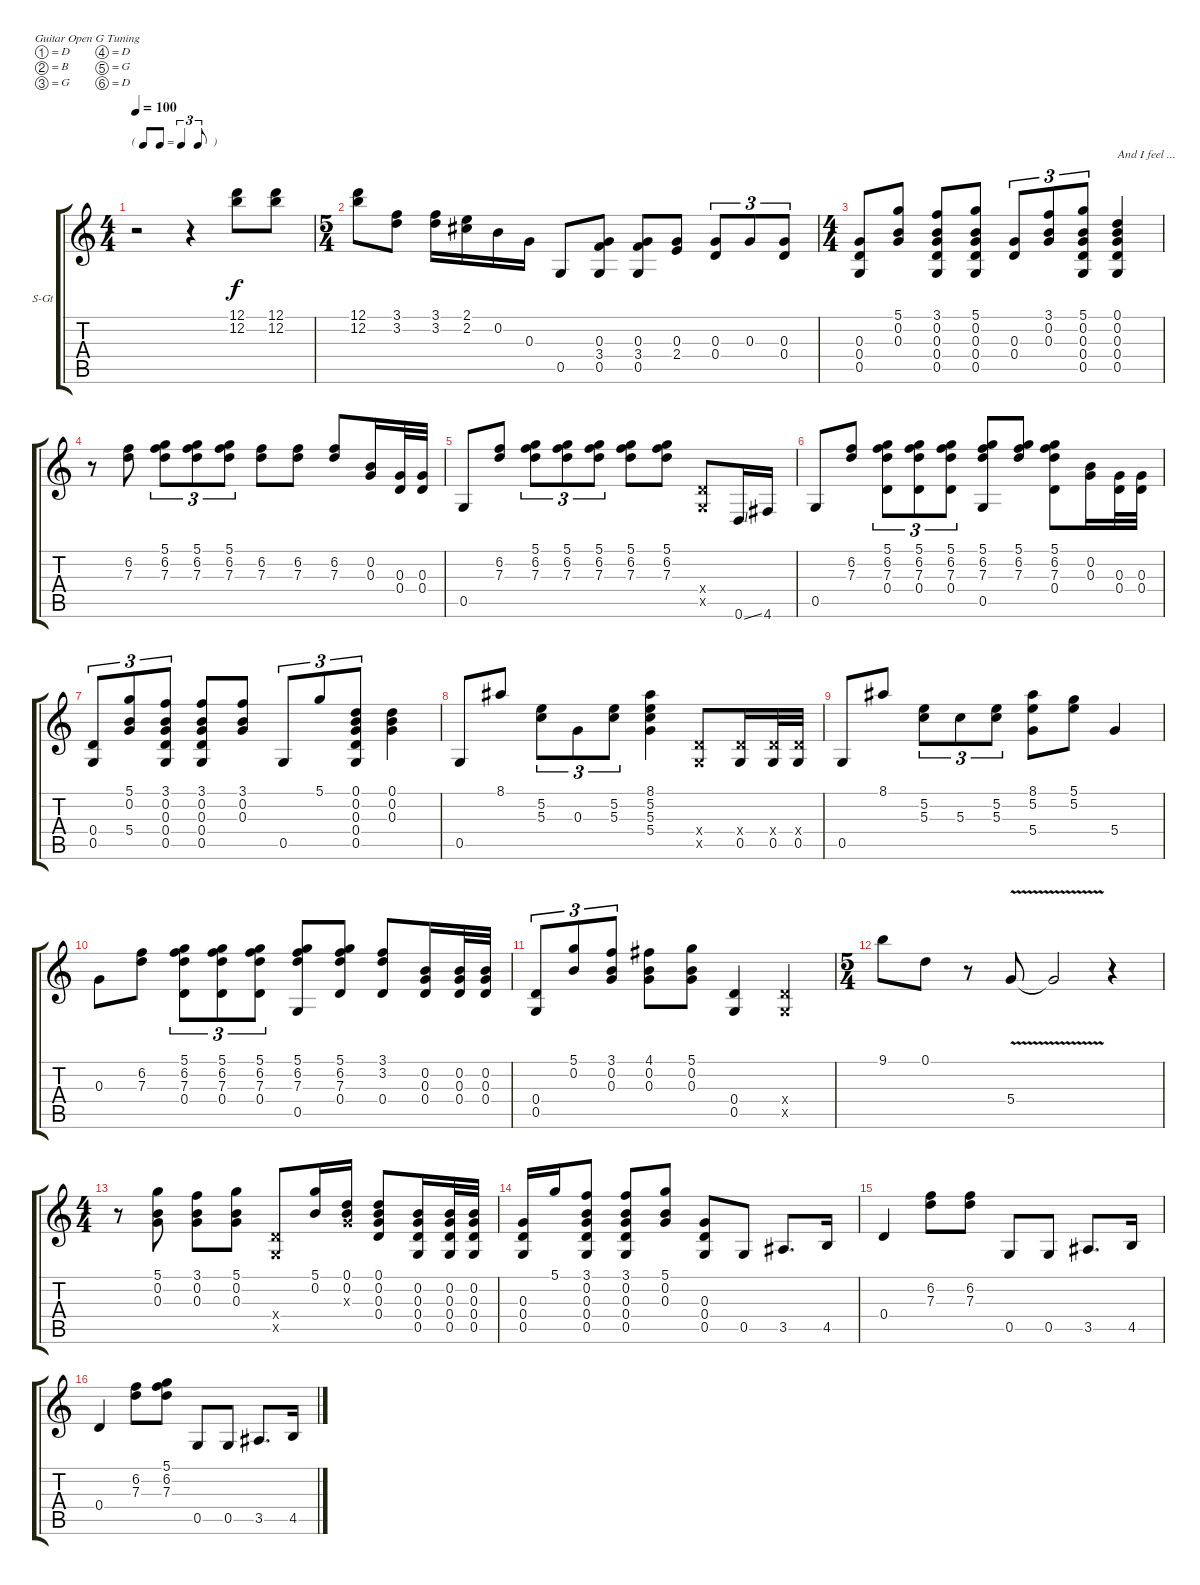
\bracketExtendMode groupsimilarinstruments
\firstSystemTrackNameOrientation horizontal
\otherSystemsTrackNameOrientation horizontal
\track ("" "S-Gt") {instrument acousticguitarsteel}
\staff {score tabs}
\tuning (D4 B3 G3 D3 G2 D2)
\ts (4 4)
\tf triplet8th
\tempo 100
\clef g2
\ks c
r.2{dy f instrument acousticguitarsteel} r.4 (12.1 12.2).8 (12.1 12.2).8 |
\ts (5 4)
(12.1 12.2).8 (3.1 3.2).8 (3.1 3.2).16 (2.1 2.2).16 0.2.16 0.3.16 0.5.8 (0.3 3.4 0.5).8 (0.3 3.4 0.5).8 (0.3 2.4).8 (0.3 0.4).8{tu (3 2)} 0.3.8{tu (3 2)} (0.3 0.4).8{tu (3 2)} |
\ts (4 4)
(0.3 0.4 0.5).8 (5.1 0.2 0.3).8 (3.1 0.2 0.3 0.4 0.5).8 (5.1 0.2 0.3 0.4 0.5).8 (0.3 0.4).8{tu (3 2)} (3.1 0.2 0.3).8{tu (3 2)} (5.1 0.2 0.3 0.4 0.5).8{tu (3 2)} (0.1 0.2 0.3 0.4 0.5).4{txt "And I feel ..."} |
r.8 (6.2 7.3).8 (5.1 6.2 7.3).8{tu (3 2)} (5.1 6.2 7.3).8{tu (3 2)} (5.1 6.2 7.3).8{tu (3 2)} (6.2 7.3).8 (6.2 7.3).8 (6.2 7.3).8 (0.2 0.3).16 (0.3 0.4).32 (0.3 0.4).32 |
0.5.8 (6.2 7.3).8 (5.1 6.2 7.3).8{tu (3 2)} (5.1 6.2 7.3).8{tu (3 2)} (5.1 6.2 7.3).8{tu (3 2)} (5.1 6.2 7.3).8 (5.1 6.2 7.3).8 (0.4{x} 0.5{x}).8 0.6{ss}.16 4.6.16 |
0.5.8 (6.2 7.3).8 (5.1 6.2 7.3 0.4).8{tu (3 2)} (5.1 6.2 7.3 0.4).8{tu (3 2)} (5.1 6.2 7.3 0.4).8{tu (3 2)} (5.1 6.2 7.3 0.5).8 (5.1 6.2 7.3).8 (5.1 6.2 7.3 0.4).8 (0.2 0.3).16 (0.3 0.4).32 (0.3 0.4).32 |
(0.4 0.5).8{tu (3 2)} (5.1 0.2 5.4).8{tu (3 2)} (3.1 0.2 0.3 0.4 0.5).8{tu (3 2)} (3.1 0.2 0.3 0.4 0.5).8 (3.1 0.2 0.3).8 0.5.8{tu (3 2)} 5.1.8{tu (3 2)} (0.1 0.2 0.3 0.4 0.5).8{tu (3 2)} (0.1 0.2 0.3).4 |
0.5.8 8.1.8 (5.2 5.3).8{tu (3 2)} 0.3.8{tu (3 2)} (5.2 5.3).8{tu (3 2)} (8.1 5.2 5.3 5.4).4 (0.4{x} 0.5{x}).8 (0.4{x} 0.5).16 (0.4{x} 0.5).32 (0.4{x} 0.5).32 |
0.5.8 8.1.8 (5.2 5.3).8{tu (3 2)} 5.3.8{tu (3 2)} (5.2 5.3).8{tu (3 2)} (8.1 5.2 5.4).8 (5.1 5.2).8 5.4.4 |
0.3.8 (6.2 7.3).8 (5.1 6.2 7.3 0.4).8{tu (3 2)} (5.1 6.2 7.3 0.4).8{tu (3 2)} (5.1 6.2 7.3 0.4).8{tu (3 2)} (5.1 6.2 7.3 0.5).8 (5.1 6.2 7.3 0.4).8 (3.1 3.2 0.4).8 (0.2 0.3 0.4).16 (0.2 0.3 0.4).32 (0.2 0.3 0.4).32 |
(0.4 0.5).8{tu (3 2)} (5.1 0.2).8{tu (3 2)} (3.1 0.2 0.3).8{tu (3 2)} (4.1 0.2 0.3).8 (5.1 0.2 0.3).8 (0.4 0.5).4 (0.4{x} 0.5{x}).4 |
\ts (5 4)
9.1.8 0.1.8 r.8 5.4{v}.8 5.4{v t}.2 r.4 |
\ts (4 4)
r.8 (5.1 0.2 0.3).8 (3.1 0.2 0.3).8 (5.1 0.2 0.3).8 (0.4{x} 0.5{x}).8 (5.1 0.2).16 (0.1 0.2 0.3{x}).16 (0.1 0.2 0.3 0.4).8 (0.2 0.3 0.4 0.5).16 (0.2 0.3 0.4 0.5).32 (0.2 0.3 0.4 0.5).32 |
(0.3 0.4 0.5).16 5.1.16 (3.1 0.2 0.3 0.4 0.5).8 (3.1 0.2 0.3 0.4 0.5).8 (5.1 0.2 0.3).8 (0.3 0.4 0.5).8 0.5.8 3.5.8{d} 4.5.16 |
0.4.4 (6.2 7.3).8 (6.2 7.3).8 0.5.8 0.5.8 3.5.8{d} 4.5.16 |
0.4.4 (6.2 7.3).8 (5.1 6.2 7.3).8 0.5.8 0.5.8 3.5.8{d} 4.5.16
